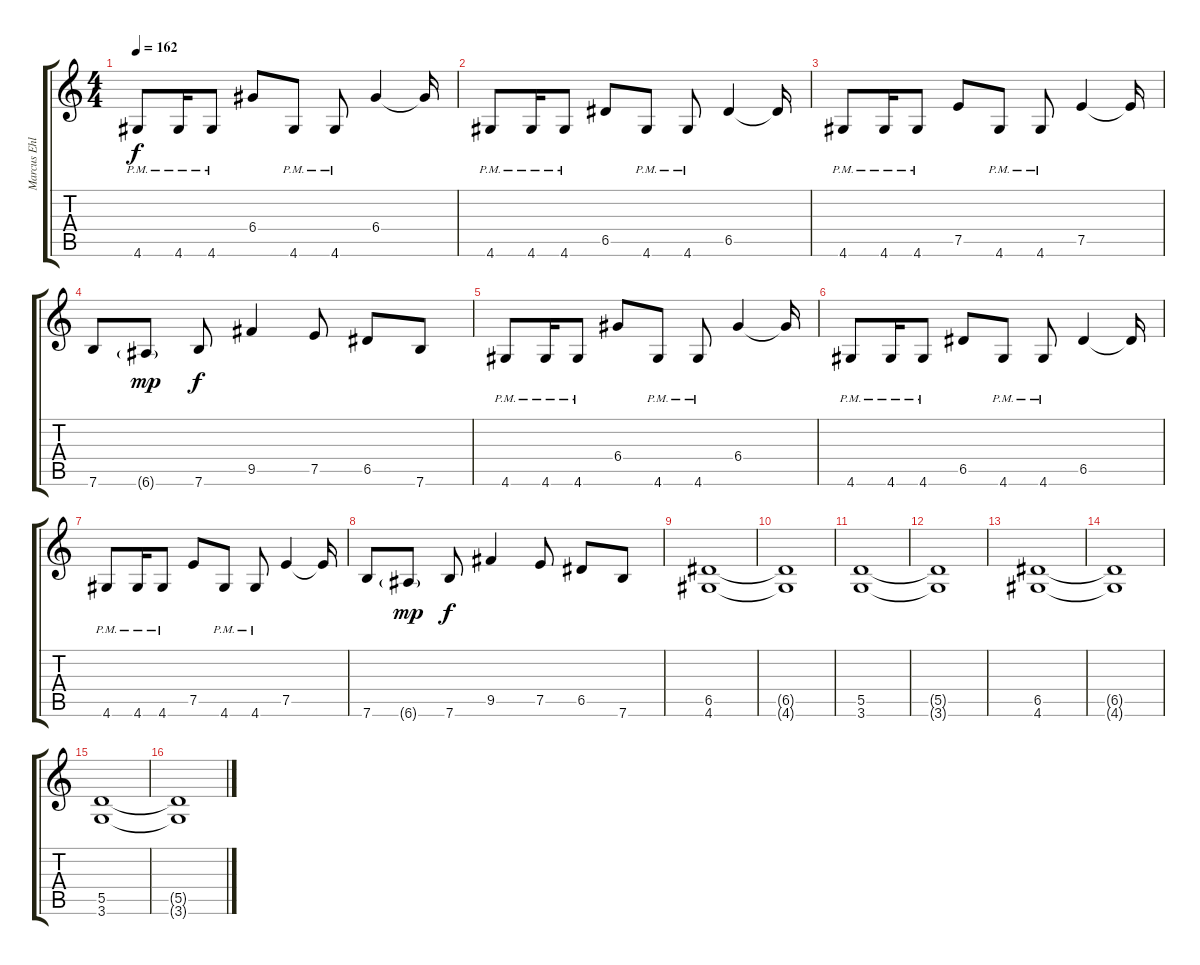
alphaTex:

\track ("Marcus Ehlin" "Marcus Ehl") {instrument distortionguitar}
\staff {score tabs}
\tuning (E4 B3 G3 D3 A2 E2) {hide}
\ts (4 4)
\tempo 162
\clef g2
\ks c
4.6{pm}.8{dy f} 4.6{pm}.16 4.6{pm}.8 6.4.8 4.6{pm}.8 4.6{pm}.8 6.4.4 6.4{t}.16 |
4.6{pm}.8 4.6{pm}.16 4.6{pm}.8 6.5.8 4.6{pm}.8 4.6{pm}.8 6.5.4 6.5{t}.16 |
4.6{pm}.8 4.6{pm}.16 4.6{pm}.8 7.5.8 4.6{pm}.8 4.6{pm}.8 7.5.4 7.5{t}.16 |
7.6.8 6.6{g}.8{dy mp} 7.6.8{dy f} 9.5.4 7.5.8 6.5.8 7.6.8 |
4.6{pm}.8 4.6{pm}.16 4.6{pm}.8 6.4.8 4.6{pm}.8 4.6{pm}.8 6.4.4 6.4{t}.16 |
4.6{pm}.8 4.6{pm}.16 4.6{pm}.8 6.5.8 4.6{pm}.8 4.6{pm}.8 6.5.4 6.5{t}.16 |
4.6{pm}.8 4.6{pm}.16 4.6{pm}.8 7.5.8 4.6{pm}.8 4.6{pm}.8 7.5.4 7.5{t}.16 |
7.6.8 6.6{g}.8{dy mp} 7.6.8{dy f} 9.5.4 7.5.8 6.5.8 7.6.8 |
(6.5 4.6).1 |
(6.5{t} 4.6{t}).1 |
(5.5 3.6).1 |
(5.5{t} 3.6{t}).1 |
(6.5 4.6).1 |
(6.5{t} 4.6{t}).1 |
(5.5 3.6).1 |
(5.5{t} 3.6{t}).1
